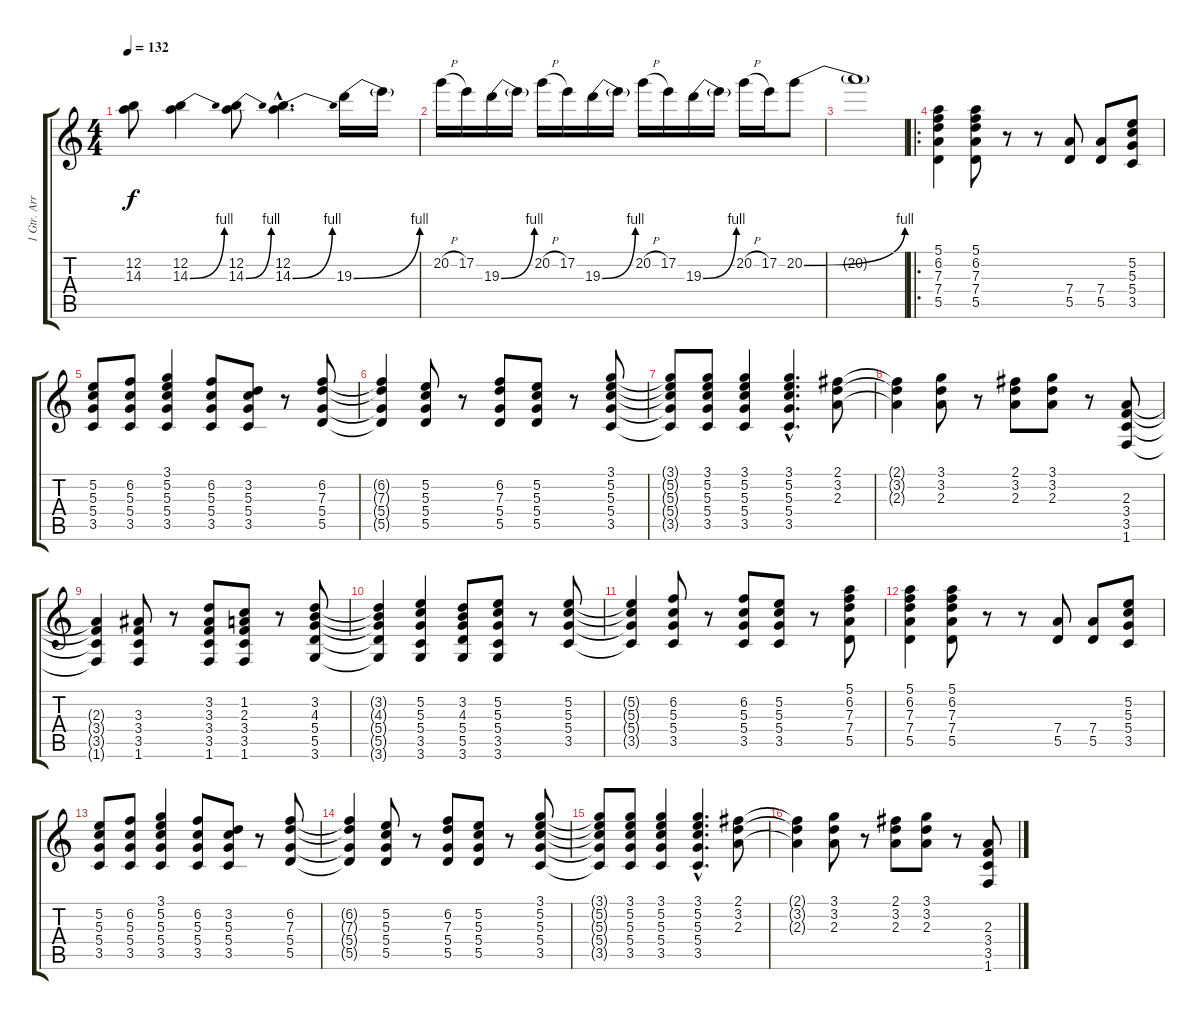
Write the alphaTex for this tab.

\track ("1 Gtr. Arr." "1 Gtr. Arr") {instrument overdrivenguitar}
\staff {score tabs}
\tuning (E4 B3 G3 D3 A2 E2) {hide}
\ts (4 4)
\tempo 132
\clef g2
\ks c
(12.2{t} 14.3{t}).8{dy f} (12.2 14.3{be (bend 0 0 60 4)}).4 (12.2 14.3{be (bend 0 0 60 4)}).8 (12.2{hac} 14.3{be (bend 0 0 60 4) hac}).4{d} 19.3{be (bend 0 0 60 4)}.16 19.3{t}.16 |
20.2{h}.16 17.2.16 19.3{be (bend 0 0 60 4)}.16 19.3{t}.16 20.2{h}.16 17.2.16 19.3{be (bend 0 0 60 4)}.16 19.3{t}.16 20.2{h}.16 17.2.16 19.3{be (bend 0 0 60 4)}.16 19.3{t}.16 20.2{h}.16 17.2.16 20.2{be (bend 0 0 60 4)}.8 |
20.2{t}.1 |
\ro
(5.1 6.2 7.3 7.4 5.5).4 (5.1 6.2 7.3 7.4 5.5).8 r.8 r.8 (7.4 5.5).8 (7.4 5.5).8 (5.2 5.3 5.4 3.5).8 |
(5.2 5.3 5.4 3.5).8 (6.2 5.3 5.4 3.5).8 (3.1 5.2 5.3 5.4 3.5).4 (6.2 5.3 5.4 3.5).8 (3.2 5.3 5.4 3.5).8 r.8 (6.2 7.3 5.4 5.5).8 |
(6.2{t} 7.3{t} 5.4{t} 5.5{t}).4 (5.2 5.3 5.4 5.5).8 r.8 (6.2 7.3 5.4 5.5).8 (5.2 5.3 5.4 5.5).8 r.8 (3.1 5.2 5.3 5.4 3.5).8 |
(3.1{t} 5.2{t} 5.3{t} 5.4{t} 3.5{t}).8 (3.1 5.2 5.3 5.4 3.5).8 (3.1 5.2 5.3 5.4 3.5).4 (3.1{hac} 5.2{hac} 5.3{hac} 5.4{hac} 3.5{hac}).4{d} (2.1 3.2 2.3).8 |
(2.1{t} 3.2{t} 2.3{t}).4 (3.1 3.2 2.3).8 r.8 (2.1 3.2 2.3).8 (3.1 3.2 2.3).8 r.8 (2.3 3.4 3.5 1.6).8 |
(2.3{t} 3.4{t} 3.5{t} 1.6{t}).4 (3.3 3.4 3.5 1.6).8 r.8 (3.2 3.3 3.4 3.5 1.6).8 (1.2 2.3 3.4 3.5 1.6).8 r.8 (3.2 4.3 5.4 5.5 3.6).8 |
(3.2{t} 4.3{t} 5.4{t} 5.5{t} 3.6{t}).4 (5.2 5.3 5.4 3.5 3.6).4 (3.2 4.3 5.4 5.5 3.6).8 (5.2 5.3 5.4 3.5 3.6).8 r.8 (5.2 5.3 5.4 3.5).8 |
(5.2{t} 5.3{t} 5.4{t} 3.5{t}).4 (6.2 5.3 5.4 3.5).8 r.8 (6.2 5.3 5.4 3.5).8 (5.2 5.3 5.4 3.5).8 r.8 (5.1 6.2 7.3 7.4 5.5).8 |
(5.1 6.2 7.3 7.4 5.5).4 (5.1 6.2 7.3 7.4 5.5).8 r.8 r.8 (7.4 5.5).8 (7.4 5.5).8 (5.2 5.3 5.4 3.5).8 |
(5.2 5.3 5.4 3.5).8 (6.2 5.3 5.4 3.5).8 (3.1 5.2 5.3 5.4 3.5).4 (6.2 5.3 5.4 3.5).8 (3.2 5.3 5.4 3.5).8 r.8 (6.2 7.3 5.4 5.5).8 |
(6.2{t} 7.3{t} 5.4{t} 5.5{t}).4 (5.2 5.3 5.4 5.5).8 r.8 (6.2 7.3 5.4 5.5).8 (5.2 5.3 5.4 5.5).8 r.8 (3.1 5.2 5.3 5.4 3.5).8 |
(3.1{t} 5.2{t} 5.3{t} 5.4{t} 3.5{t}).8 (3.1 5.2 5.3 5.4 3.5).8 (3.1 5.2 5.3 5.4 3.5).4 (3.1{hac} 5.2{hac} 5.3{hac} 5.4{hac} 3.5{hac}).4{d} (2.1 3.2 2.3).8 |
(2.1{t} 3.2{t} 2.3{t}).4 (3.1 3.2 2.3).8 r.8 (2.1 3.2 2.3).8 (3.1 3.2 2.3).8 r.8 (2.3 3.4 3.5 1.6).8
